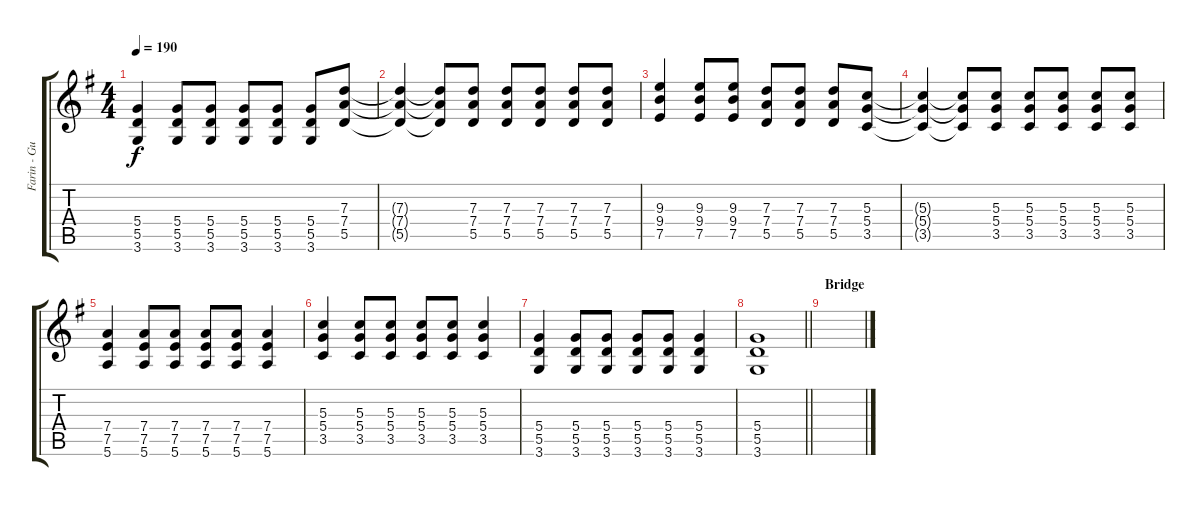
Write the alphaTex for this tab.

\track ("Farin - Guitar 2" "Farin - Gu") {instrument overdrivenguitar}
\staff {score tabs}
\tuning (E4 B3 G3 D3 A2 E2) {hide}
\ts (4 4)
\tempo 190
\clef g2
\ks g
(5.4 5.5 3.6).4{dy f} (5.4 5.5 3.6).8 (5.4 5.5 3.6).8 (5.4 5.5 3.6).8 (5.4 5.5 3.6).8 (5.4 5.5 3.6).8 (7.3 7.4 5.5).8 |
(7.3{t} 7.4{t} 5.5{t}).4 (7.3{t} 7.4{t} 5.5{t}).8 (7.3 7.4 5.5).8 (7.3 7.4 5.5).8 (7.3 7.4 5.5).8 (7.3 7.4 5.5).8 (7.3 7.4 5.5).8 |
(9.3 9.4 7.5).4 (9.3 9.4 7.5).8 (9.3 9.4 7.5).8 (7.3 7.4 5.5).8 (7.3 7.4 5.5).8 (7.3 7.4 5.5).8 (5.3 5.4 3.5).8 |
(5.3{t} 5.4{t} 3.5{t}).4 (5.3{t} 5.4{t} 3.5{t}).8 (5.3 5.4 3.5).8 (5.3 5.4 3.5).8 (5.3 5.4 3.5).8 (5.3 5.4 3.5).8 (5.3 5.4 3.5).8 |
(7.4 7.5 5.6).4 (7.4 7.5 5.6).8 (7.4 7.5 5.6).8 (7.4 7.5 5.6).8 (7.4 7.5 5.6).8 (7.4 7.5 5.6).4 |
(5.3 5.4 3.5).4 (5.3 5.4 3.5).8 (5.3 5.4 3.5).8 (5.3 5.4 3.5).8 (5.3 5.4 3.5).8 (5.3 5.4 3.5).4 |
(5.4 5.5 3.6).4 (5.4 5.5 3.6).8 (5.4 5.5 3.6).8 (5.4 5.5 3.6).8 (5.4 5.5 3.6).8 (5.4 5.5 3.6).4 |
\barLineRight lightlight
(5.4 5.5 3.6).1 |
\section ("" "Bridge")
